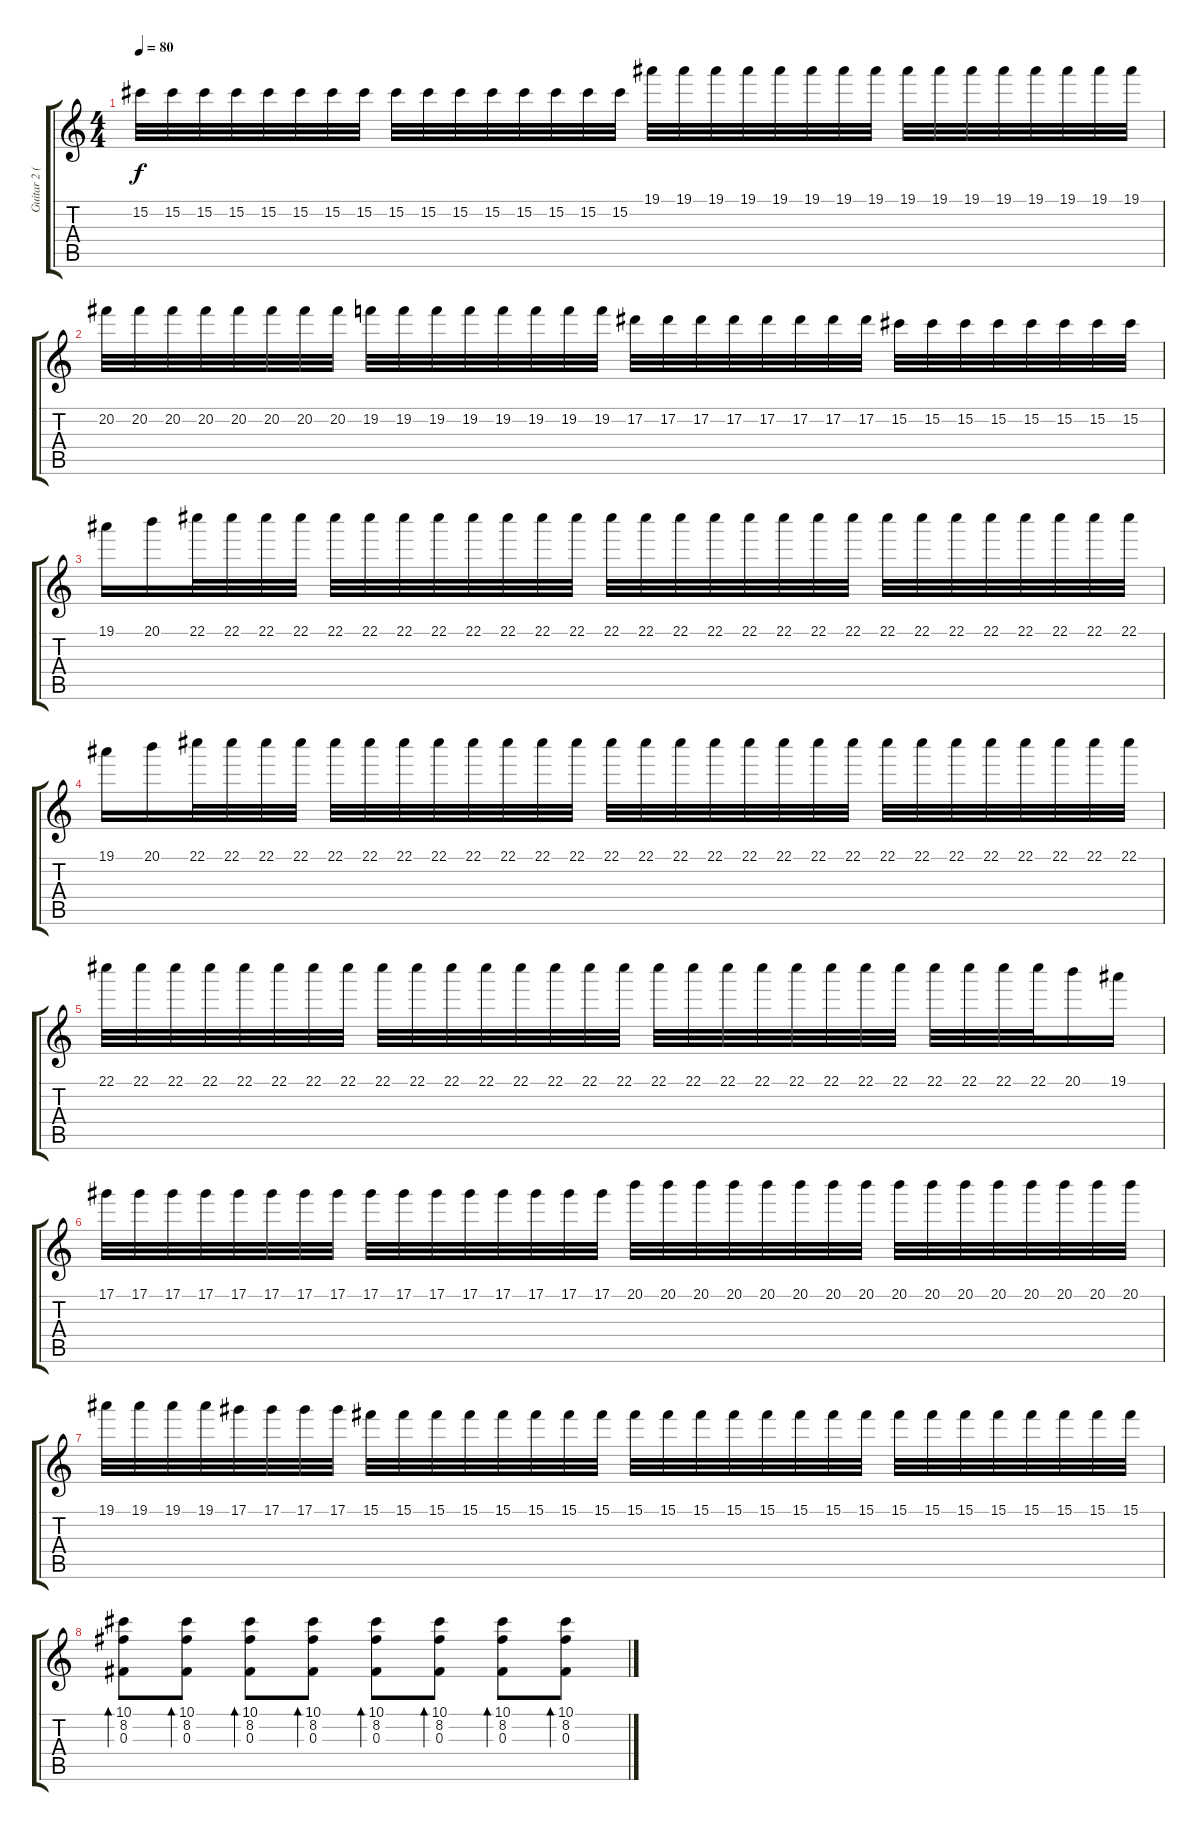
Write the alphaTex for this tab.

\track ("Guitar 2 (Overdrive)" "Guitar 2 (") {instrument overdrivenguitar}
\staff {score tabs}
\tuning (Eb4 Bb3 Gb3 Db3 Ab2 Eb2) {hide}
\ts (4 4)
\tempo 80
\clef g2
\ks c
15.2.32{dy f} 15.2.32 15.2.32 15.2.32 15.2.32 15.2.32 15.2.32 15.2.32 15.2.32 15.2.32 15.2.32 15.2.32 15.2.32 15.2.32 15.2.32 15.2.32 19.1.32 19.1.32 19.1.32 19.1.32 19.1.32 19.1.32 19.1.32 19.1.32 19.1.32 19.1.32 19.1.32 19.1.32 19.1.32 19.1.32 19.1.32 19.1.32 |
20.2.32 20.2.32 20.2.32 20.2.32 20.2.32 20.2.32 20.2.32 20.2.32 19.2.32 19.2.32 19.2.32 19.2.32 19.2.32 19.2.32 19.2.32 19.2.32 17.2.32 17.2.32 17.2.32 17.2.32 17.2.32 17.2.32 17.2.32 17.2.32 15.2.32 15.2.32 15.2.32 15.2.32 15.2.32 15.2.32 15.2.32 15.2.32 |
19.1.16 20.1.16 22.1.32 22.1.32 22.1.32 22.1.32 22.1.32 22.1.32 22.1.32 22.1.32 22.1.32 22.1.32 22.1.32 22.1.32 22.1.32 22.1.32 22.1.32 22.1.32 22.1.32 22.1.32 22.1.32 22.1.32 22.1.32 22.1.32 22.1.32 22.1.32 22.1.32 22.1.32 22.1.32 22.1.32 |
19.1.16 20.1.16 22.1.32 22.1.32 22.1.32 22.1.32 22.1.32 22.1.32 22.1.32 22.1.32 22.1.32 22.1.32 22.1.32 22.1.32 22.1.32 22.1.32 22.1.32 22.1.32 22.1.32 22.1.32 22.1.32 22.1.32 22.1.32 22.1.32 22.1.32 22.1.32 22.1.32 22.1.32 22.1.32 22.1.32 |
22.1.32 22.1.32 22.1.32 22.1.32 22.1.32 22.1.32 22.1.32 22.1.32 22.1.32 22.1.32 22.1.32 22.1.32 22.1.32 22.1.32 22.1.32 22.1.32 22.1.32 22.1.32 22.1.32 22.1.32 22.1.32 22.1.32 22.1.32 22.1.32 22.1.32 22.1.32 22.1.32 22.1.32 20.1.16 19.1.16 |
17.1.32 17.1.32 17.1.32 17.1.32 17.1.32 17.1.32 17.1.32 17.1.32 17.1.32 17.1.32 17.1.32 17.1.32 17.1.32 17.1.32 17.1.32 17.1.32 20.1.32 20.1.32 20.1.32 20.1.32 20.1.32 20.1.32 20.1.32 20.1.32 20.1.32 20.1.32 20.1.32 20.1.32 20.1.32 20.1.32 20.1.32 20.1.32 |
19.1.32 19.1.32 19.1.32 19.1.32 17.1.32 17.1.32 17.1.32 17.1.32 15.1.32 15.1.32 15.1.32 15.1.32 15.1.32 15.1.32 15.1.32 15.1.32 15.1.32 15.1.32 15.1.32 15.1.32 15.1.32 15.1.32 15.1.32 15.1.32 15.1.32 15.1.32 15.1.32 15.1.32 15.1.32 15.1.32 15.1.32 15.1.32 |
(10.1 8.2 0.3).8{bd 30 volume 8} (10.1 8.2 0.3).8{bd 30} (10.1 8.2 0.3).8{bd 30} (10.1 8.2 0.3).8{bd 30} (10.1 8.2 0.3).8{bd 30} (10.1 8.2 0.3).8{bd 30} (10.1 8.2 0.3).8{bd 30} (10.1 8.2 0.3).8{bd 30}
